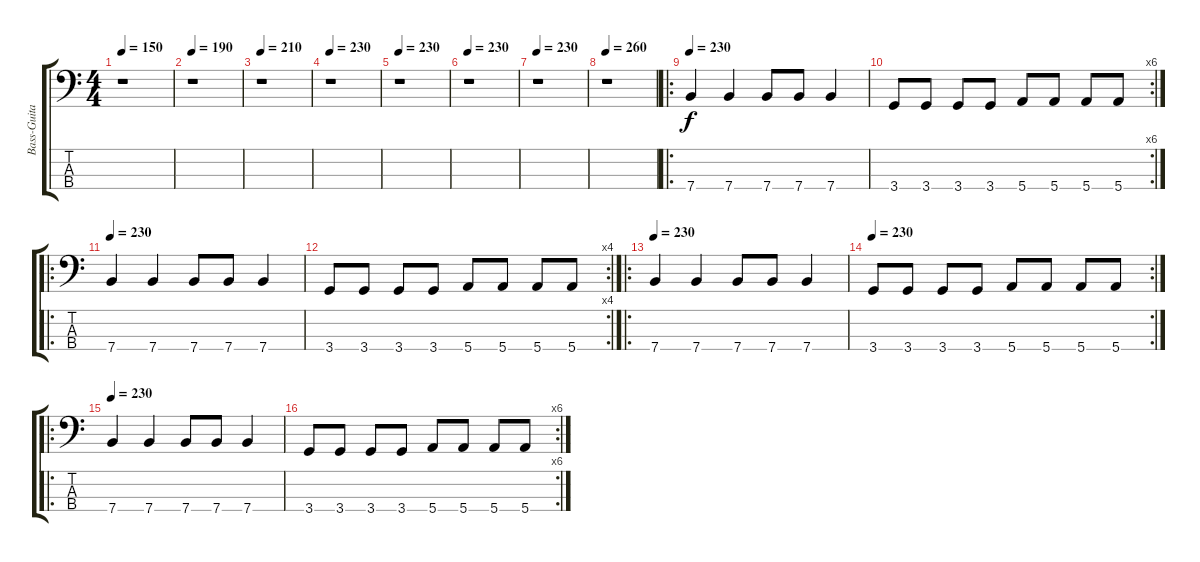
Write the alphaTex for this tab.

\track ("Bass-Guitar" "Bass-Guita") {instrument acousticguitarnylon}
\staff {score tabs}
\tuning (G2 D2 A1 E1) {hide}
\ts (4 4)
\tempo 150
\tempo 170
\tempo 150
\clef f4
\ks c
r.1{dy f instrument acousticguitarnylon} |
\tempo 190
r.1 |
\tempo 210
r.1 |
\tempo 230
r.1 |
\tempo 230
r.1 |
\tempo 230
r.1 |
\tempo 230
r.1 |
\tempo 260
r.1 |
\ro
\tempo 230
7.4.4 7.4.4 7.4.8 7.4.8 7.4.4 |
\rc 6
3.4.8 3.4.8 3.4.8 3.4.8 5.4.8 5.4.8 5.4.8 5.4.8 |
\ro
\tempo 230
7.4.4 7.4.4 7.4.8 7.4.8 7.4.4 |
\rc 4
3.4.8 3.4.8 3.4.8 3.4.8 5.4.8 5.4.8 5.4.8 5.4.8 |
\ro
\tempo 230
7.4.4 7.4.4 7.4.8 7.4.8 7.4.4 |
\rc 2
\tempo 230
3.4.8 3.4.8 3.4.8 3.4.8 5.4.8 5.4.8 5.4.8 5.4.8 |
\ro
\tempo 230
7.4.4 7.4.4 7.4.8 7.4.8 7.4.4 |
\rc 6
3.4.8 3.4.8 3.4.8 3.4.8 5.4.8 5.4.8 5.4.8 5.4.8
